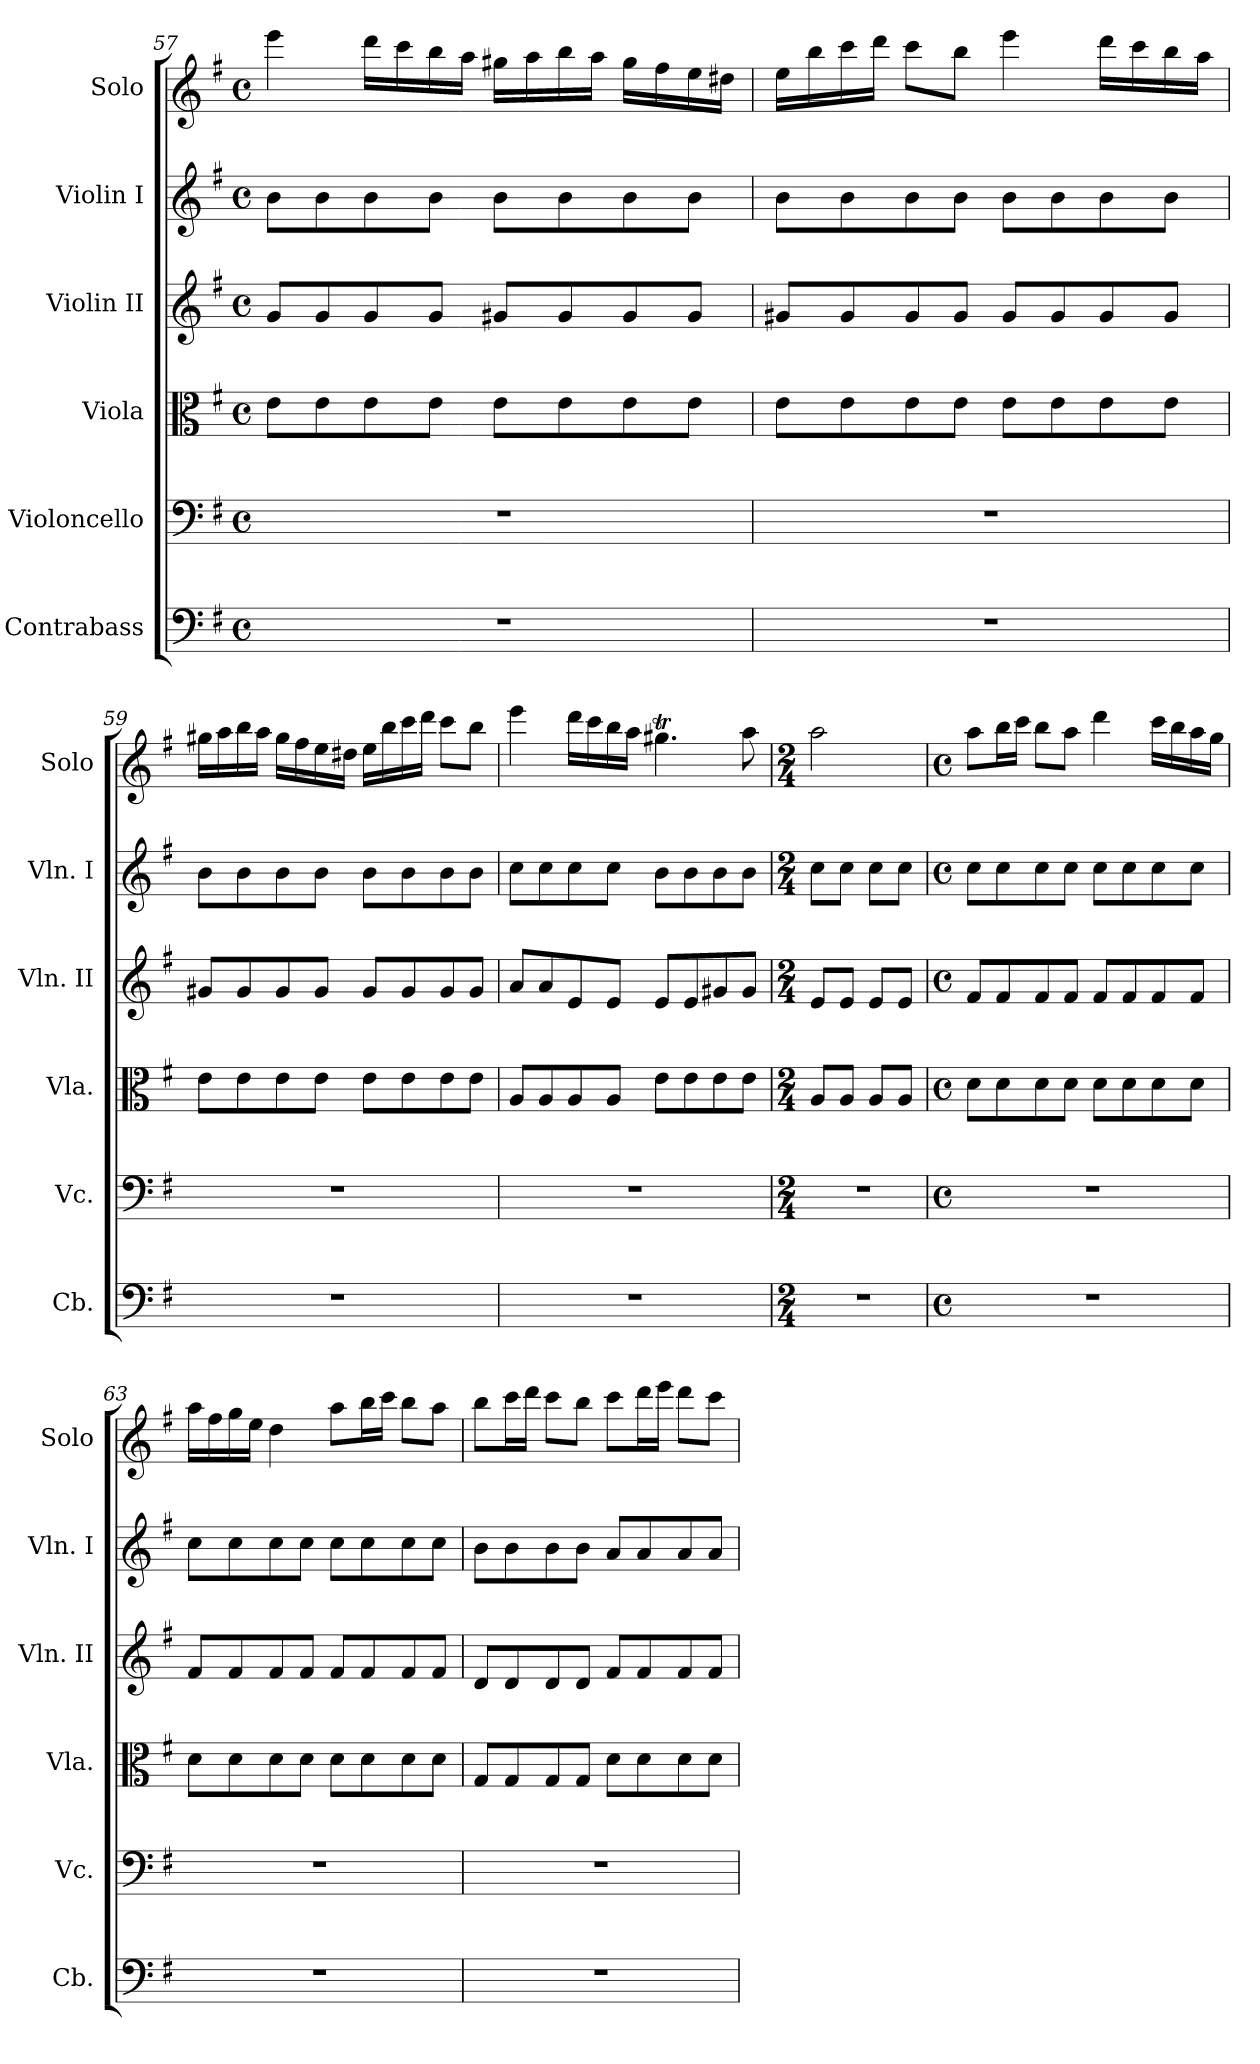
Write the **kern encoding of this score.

**kern	**kern	**kern	**kern	**kern	**kern
*part6	*part5	*part4	*part3	*part2	*part1
*staff6	*staff5	*staff4	*staff3	*staff2	*staff1
*I"Contrabass	*I"Violoncello	*I"Viola	*I"Violin II	*I"Violin I	*I"Solo
*I'Cb.	*I'Vc.	*I'Vla.	*I'Vln. II	*I'Vln. I	*I'Solo
*clefF4	*clefF4	*clefC3	*clefG2	*clefG2	*clefG2
*ITrd7c12	*	*	*	*	*
*k[f#]	*k[f#]	*k[f#]	*k[f#]	*k[f#]	*k[f#]
*M4/4	*M4/4	*M4/4	*M4/4	*M4/4	*M4/4
*met(c)	*met(c)	*met(c)	*met(c)	*met(c)	*met(c)
=57	=57	=57	=57	=57	=57
1r	1r	8e\L	8g/L	8b\L	4eee\
.	.	8e\	8g/	8b\	.
.	.	8e\	8g/	8b\	16ddd\LL
.	.	.	.	.	16ccc\
.	.	8e\J	8g/J	8b\J	16bb\
.	.	.	.	.	16aa\JJ
.	.	8e\L	8g#X/L	8b\L	16gg#X\LL
.	.	.	.	.	16aa\
.	.	8e\	8g#/	8b\	16bb\
.	.	.	.	.	16aa\JJ
.	.	8e\	8g#/	8b\	16gg#\LL
.	.	.	.	.	16ff#\
.	.	8e\J	8g#/J	8b\J	16ee\
.	.	.	.	.	16dd#X\JJ
!!LO:PB:g=z
=58	=58	=58	=58	=58	=58
1r	1r	8e\L	8g#X/L	8b\L	16ee\LL
.	.	.	.	.	16bb\
.	.	8e\	8g#/	8b\	16ccc\
.	.	.	.	.	16ddd\JJ
.	.	8e\	8g#/	8b\	8ccc\L
.	.	8e\J	8g#/J	8b\J	8bb\J
.	.	8e\L	8g#/L	8b\L	4eee\
.	.	8e\	8g#/	8b\	.
.	.	8e\	8g#/	8b\	16ddd\LL
.	.	.	.	.	16ccc\
.	.	8e\J	8g#/J	8b\J	16bb\
.	.	.	.	.	16aa\JJ
=59	=59	=59	=59	=59	=59
1r	1r	8e\L	8g#X/L	8b\L	16gg#X\LL
.	.	.	.	.	16aa\
.	.	8e\	8g#/	8b\	16bb\
.	.	.	.	.	16aa\JJ
.	.	8e\	8g#/	8b\	16gg#\LL
.	.	.	.	.	16ff#\
.	.	8e\J	8g#/J	8b\J	16ee\
.	.	.	.	.	16dd#X\JJ
.	.	8e\L	8g#/L	8b\L	16ee\LL
.	.	.	.	.	16bb\
.	.	8e\	8g#/	8b\	16ccc\
.	.	.	.	.	16ddd\JJ
.	.	8e\	8g#/	8b\	8ccc\L
.	.	8e\J	8g#/J	8b\J	8bb\J
!!LO:PB:g=z
=60	=60	=60	=60	=60	=60
1r	1r	8A/L	8a/L	8cc\L	4eee\
.	.	8A/	8a/	8cc\	.
.	.	8A/	8e/	8cc\	16ddd\LL
.	.	.	.	.	16ccc\
.	.	8A/J	8e/J	8cc\J	16bb\
.	.	.	.	.	16aa\JJ
.	.	8e\L	8e/L	8b\L	4.gg#Xt\
.	.	8e\	8e/	8b\	.
.	.	8e\	8g#X/	8b\	.
.	.	8e\J	8g#/J	8b\J	8aa\
=61	=61	=61	=61	=61	=61
*M2/4	*M2/4	*M2/4	*M2/4	*M2/4	*M2/4
2r	2r	8A/L	8e/L	8cc\L	2aa\
.	.	8A/J	8e/J	8cc\J	.
.	.	8A/L	8e/L	8cc\L	.
.	.	8A/J	8e/J	8cc\J	.
=62	=62	=62	=62	=62	=62
*M4/4	*M4/4	*M4/4	*M4/4	*M4/4	*M4/4
*met(c)	*met(c)	*met(c)	*met(c)	*met(c)	*met(c)
1r	1r	8d\L	8f#/L	8cc\L	8aa\L
.	.	8d\	8f#/	8cc\	16bb\L
.	.	.	.	.	16ccc\JJ
.	.	8d\	8f#/	8cc\	8bb\L
.	.	8d\J	8f#/J	8cc\J	8aa\J
.	.	8d\L	8f#/L	8cc\L	4ddd\
.	.	8d\	8f#/	8cc\	.
.	.	8d\	8f#/	8cc\	16ccc\LL
.	.	.	.	.	16bb\
.	.	8d\J	8f#/J	8cc\J	16aa\
.	.	.	.	.	16gg\JJ
!!LO:PB:g=z
=63	=63	=63	=63	=63	=63
1r	1r	8d\L	8f#/L	8cc\L	16aa\LL
.	.	.	.	.	16ff#\
.	.	8d\	8f#/	8cc\	16gg\
.	.	.	.	.	16ee\JJ
.	.	8d\	8f#/	8cc\	4dd\
.	.	8d\J	8f#/J	8cc\J	.
.	.	8d\L	8f#/L	8cc\L	8aa\L
.	.	8d\	8f#/	8cc\	16bb\L
.	.	.	.	.	16ccc\JJ
.	.	8d\	8f#/	8cc\	8bb\L
.	.	8d\J	8f#/J	8cc\J	8aa\J
=64	=64	=64	=64	=64	=64
1r	1r	8G/L	8d/L	8b\L	8bb\L
.	.	8G/	8d/	8b\	16ccc\L
.	.	.	.	.	16ddd\JJ
.	.	8G/	8d/	8b\	8ccc\L
.	.	8G/J	8d/J	8b\J	8bb\J
.	.	8d\L	8f#/L	8a/L	8ccc\L
.	.	8d\	8f#/	8a/	16ddd\L
.	.	.	.	.	16eee\JJ
.	.	8d\	8f#/	8a/	8ddd\L
.	.	8d\J	8f#/J	8a/J	8ccc\J
=	=	=	=	=	=
*-	*-	*-	*-	*-	*-
